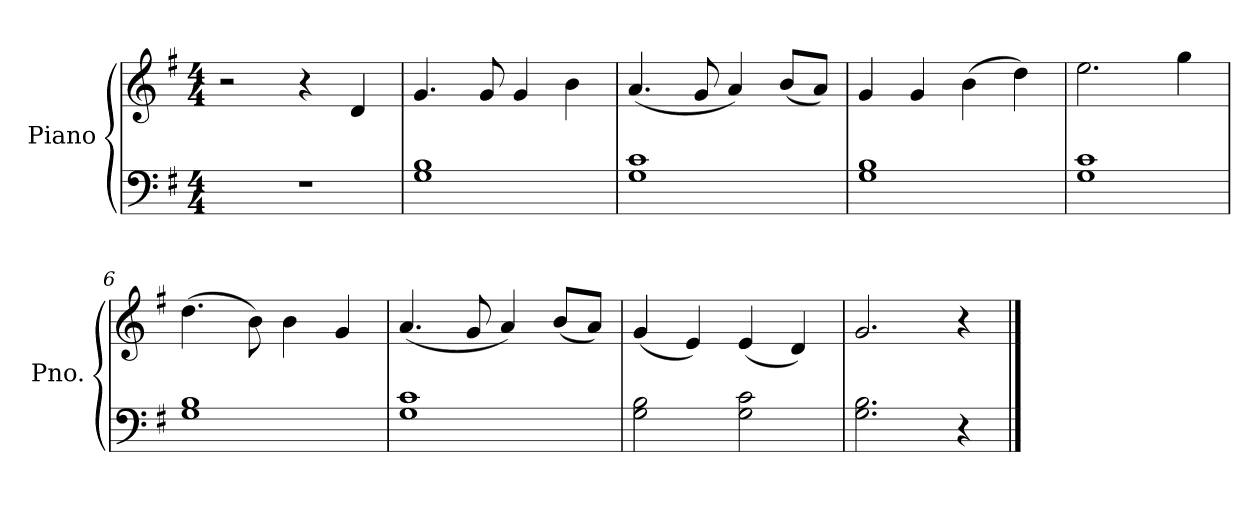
**kern	**kern
*part1	*part1
*staff2	*staff1
*I"Piano	*
*I'Pno.	*
*clefF4	*clefG2
*k[f#]	*k[f#]
*G:	*G:
*M4/4	*M4/4
=1	=1
1r	2r
.	4r
.	4d/
=2	=2
1G 1B	4.g/
.	8g/
.	4g/
.	4b\
=3	=3
1G 1c	(<4.a/
.	8g/
.	4a/)
.	(<8b/L
.	8a/J)
=4	=4
1G 1B	4g/
.	4g/
.	(>4b\
.	4dd\)
=5	=5
1G 1c	2.ee\
.	4gg\
!!LO:LB:g=z
=6	=6
1G 1B	(>4.dd\
.	8b\)
.	4b\
.	4g/
!!LO:LB:g=z
=7	=7
1G 1c	(<4.a/
.	8g/
.	4a/)
.	(<8b/L
.	8a/J)
!!LO:LB:g=z
=8	=8
2G\ 2B\	(<4g/
.	4e/)
2G\ 2c\	(<4e/
.	4d/)
=9	=9
2.G\ 2.B\	2.g/
4r	4r
==	==
*-	*-
